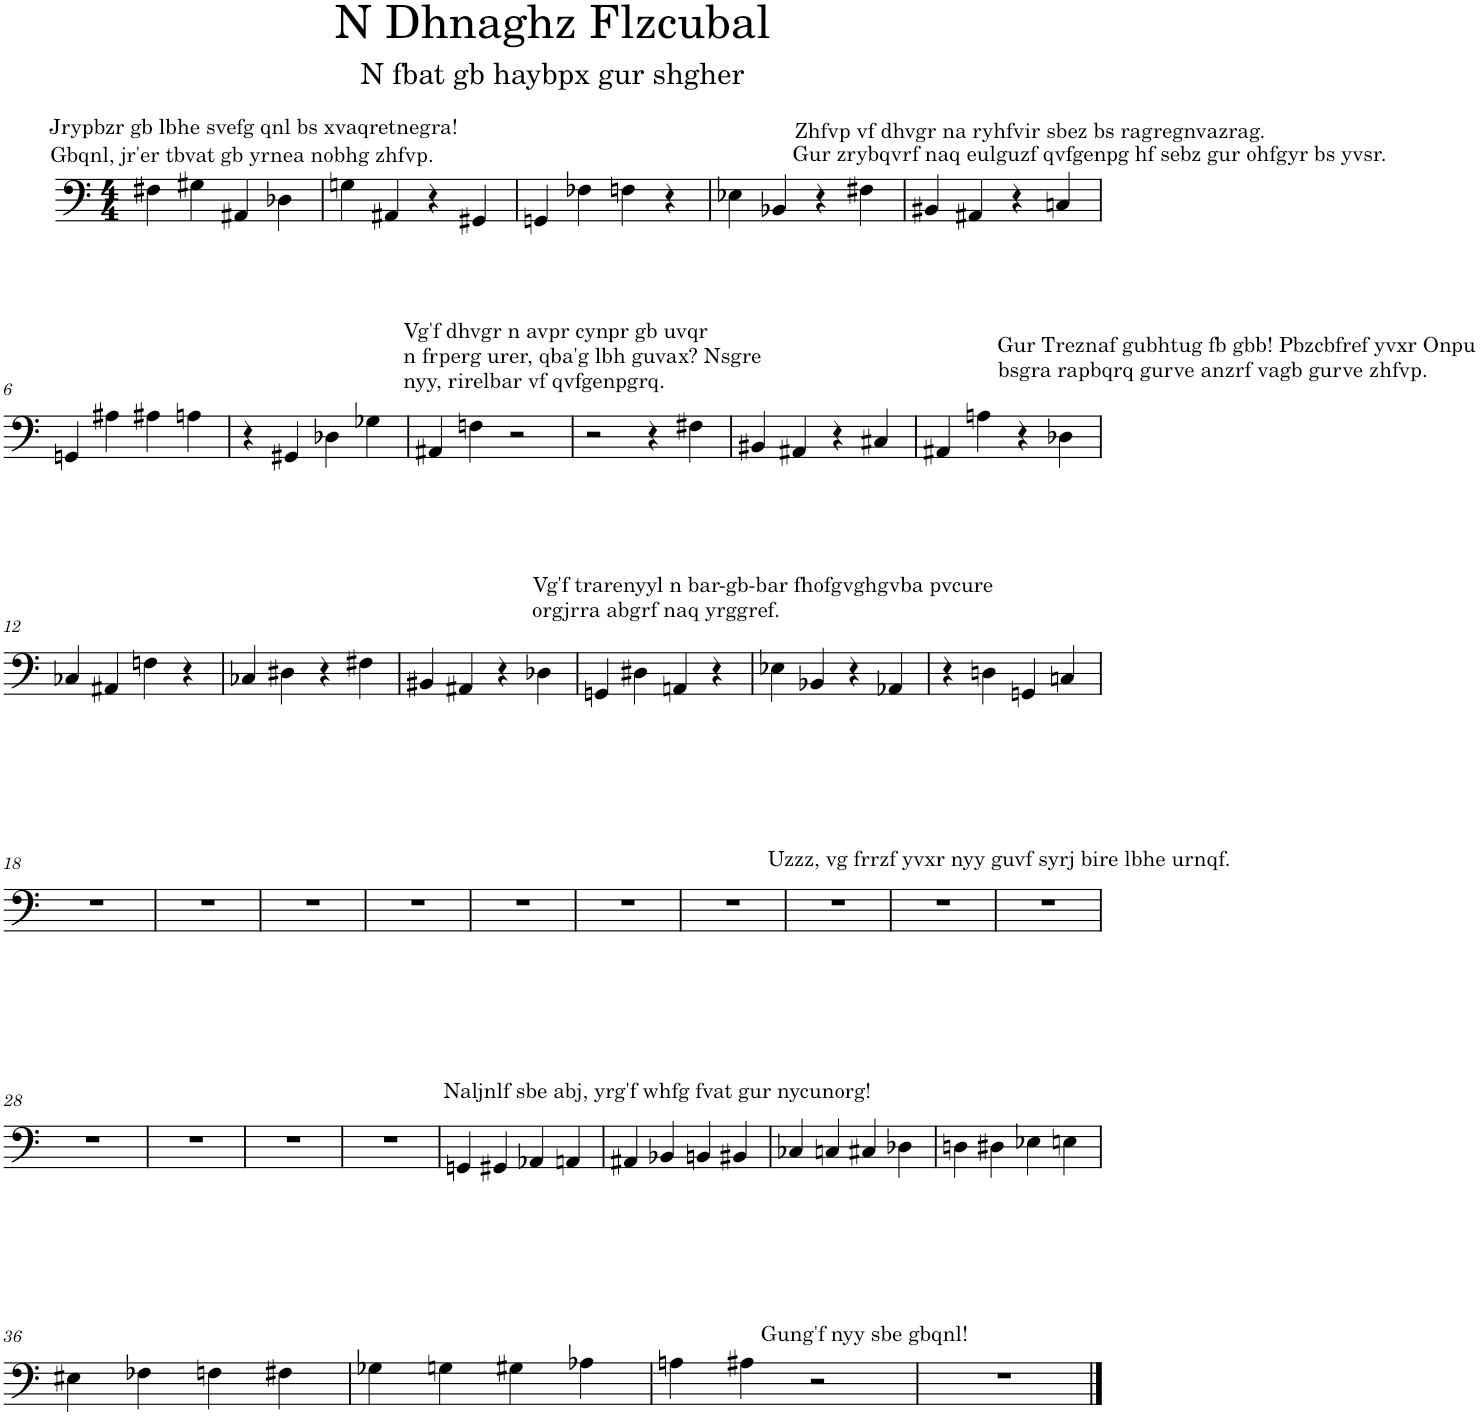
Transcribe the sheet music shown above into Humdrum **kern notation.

**kern
*part1
*staff1
*I"Piano
*I'Pno.
*clefF4
*k[]
*M4/4
=1
!LO:TX:a:t=Jrypbzr gb lbhe svefg qnl bs xvaqretnegra!
!LO:TX:a:t=Gbqnl, jr'er tbvat gb yrnea nobhg zhfvp.
4F#X\
4G#X\
4AA#X/
4D-X\
=2
4Gn\
4AA#X/
4r
4GG#X/
=3
4GGn/
4F-X\
4Fn\
4r
=4
4E-X\
4BB-X/
4r
4F#X\
=5
!LO:TX:a:t=Zhfvp vf dhvgr na ryhfvir sbez bs ragregnvazrag.
!LO:TX:a:t=Gur zrybqvrf naq eulguzf qvfgenpg hf sebz gur ohfgyr bs yvsr.
4BB#X/
4AA#X/
4r
4Cn/
!!LO:LB:g=z
=6
4GGn/
4A#X\
4A#X\
4An\
=7
4r
4GG#X/
4D-X\
4G-X\
=8
!LO:TX:a:t=Vg'f dhvgr n avpr cynpr gb uvqr
!LO:TX:a:t=n frperg urer, qba'g lbh guvax? Nsgre
!LO:TX:a:t=nyy, rirelbar vf qvfgenpgrq.
4AA#X/
4Fn\
2r
=9
2r
4r
4F#X\
=10
4BB#X/
4AA#X/
4r
4C#X/
=11
!LO:TX:a:t=Gur Treznaf gubhtug fb gbb! Pbzcbfref yvxr Onpu
!LO:TX:a:t=bsgra rapbqrq gurve anzrf vagb gurve zhfvp.
4AA#X/
4An\
4r
4D-X\
!!LO:LB:g=z
=12
4C-X/
4AA#X/
4Fn\
4r
=13
4C-X/
4D#X\
4r
4F#X\
=14
4BB#X/
4AA#X/
4r
4D-X\
=15
!LO:TX:a:t=Vg'f trarenyyl n bar-gb-bar fhofgvghgvba pvcure
!LO:TX:a:t=orgjrra abgrf naq yrggref.
4GGn/
4D#X\
4AAn/
4r
=16
4E-X\
4BB-X/
4r
4AA-X/
=17
4r
4Dn\
4GGn/
4Cn/
!!LO:LB:g=z
=18
1r
=19
1r
=20
1r
=21
1r
=22
1r
=23
1r
=24
1r
=25
!LO:TX:a:t=Uzzz, vg frrzf yvxr nyy guvf syrj bire lbhe urnqf.
1r
=26
1r
=27
1r
!!LO:LB:g=z
=28
1r
=29
1r
=30
1r
=31
1r
=32
!LO:TX:a:t=Naljnlf sbe abj, yrg'f whfg fvat gur nycunorg!
4GGn/
4GG#X/
4AA-X/
4AAn/
=33
4AA#X/
4BB-X/
4BBn/
4BB#X/
=34
4C-X/
4Cn/
4C#X/
4D-X\
=35
4Dn\
4D#X\
4E-X\
4En\
!!LO:LB:g=z
=36
4E#X\
4F-X\
4Fn\
4F#X\
=37
4G-X\
4Gn\
4G#X\
4A-X\
=38
!LO:TX:a:t=Gung'f nyy sbe gbqnl!
4An\
4A#X\
2r
=39
1r
==
*-
